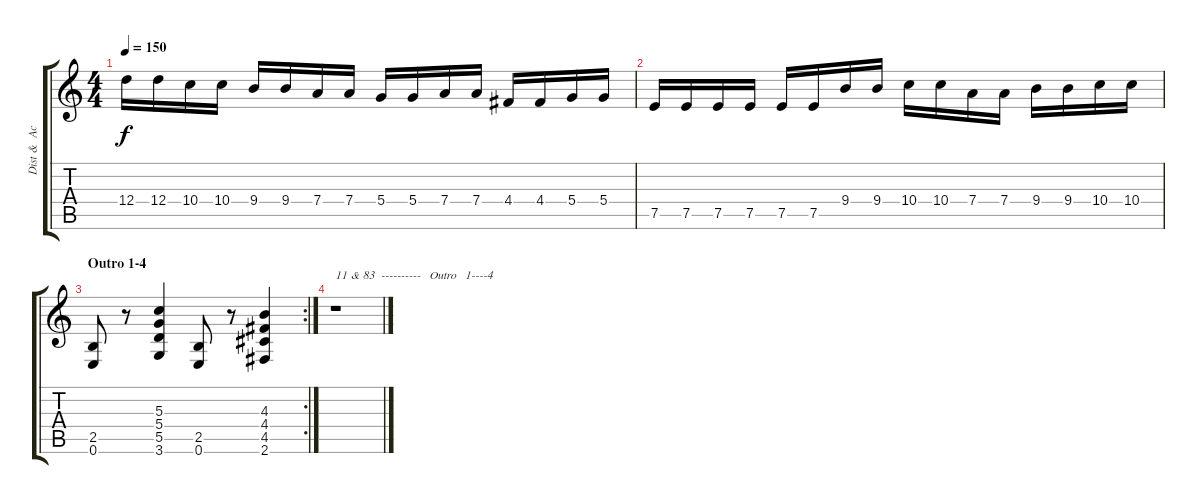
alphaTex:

\track ("Dist &  Acoustic Guitar" "Dist &  Ac") {instrument distortionguitar}
\staff {score tabs}
\tuning (E4 B3 G3 D3 A2 E2) {hide}
\ts (4 4)
\tempo 150
\clef g2
\ks c
12.4.16{dy f} 12.4.16 10.4.16 10.4.16 9.4.16 9.4.16 7.4.16 7.4.16 5.4.16 5.4.16 7.4.16 7.4.16 4.4.16 4.4.16 5.4.16 5.4.16 |
7.5.16 7.5.16 7.5.16 7.5.16 7.5.16 7.5.16 9.4.16 9.4.16 10.4.16 10.4.16 7.4.16 7.4.16 9.4.16 9.4.16 10.4.16 10.4.16 |
\rc 2
\section ("" "Outro 1-4")
(2.5 0.6).8 r.8 (5.3 5.4 5.5 3.6).4 (2.5 0.6).8 r.8 (4.3 4.4 4.5 2.6).4 |
r.1{txt "11 & 83  ----------   Outro   1----4"}
